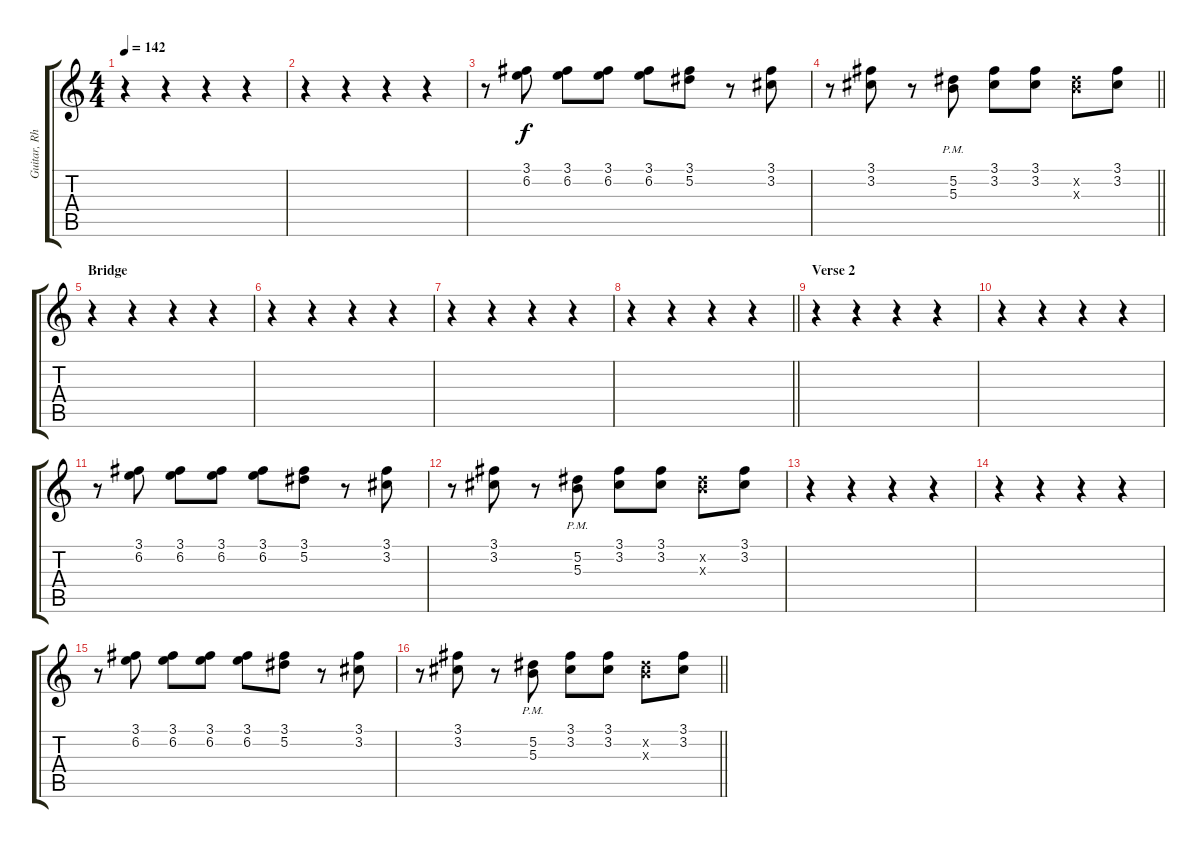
\track ("Guitar, Rhythm" "Guitar, Rh") {instrument distortionguitar}
\staff {score tabs}
\tuning (Eb4 Bb3 Gb3 Db3 Ab2 Eb2) {hide}
\ts (4 4)
\tempo 142
\clef g2
\ks c
r.4{dy f} r.4 r.4 r.4 |
r.4 r.4 r.4 r.4 |
r.8 (3.1 6.2).8 (3.1 6.2).8 (3.1 6.2).8 (3.1 6.2).8 (3.1 5.2).8 r.8 (3.1 3.2).8 |
\barLineRight lightlight
r.8 (3.1 3.2).8 r.8 (5.2{pm} 5.3).8 (3.1 3.2).8 (3.1 3.2).8 (5.2{x} 5.3{x}).8 (3.1 3.2).8 |
\section ("" "Bridge")
r.4 r.4 r.4 r.4 |
r.4 r.4 r.4 r.4 |
r.4 r.4 r.4 r.4 |
\barLineRight lightlight
r.4 r.4 r.4 r.4 |
\section ("" "Verse 2")
r.4 r.4 r.4 r.4 |
r.4 r.4 r.4 r.4 |
r.8 (3.1 6.2).8 (3.1 6.2).8 (3.1 6.2).8 (3.1 6.2).8 (3.1 5.2).8 r.8 (3.1 3.2).8 |
r.8 (3.1 3.2).8 r.8 (5.2{pm} 5.3).8 (3.1 3.2).8 (3.1 3.2).8 (5.2{x} 5.3{x}).8 (3.1 3.2).8 |
r.4 r.4 r.4 r.4 |
r.4 r.4 r.4 r.4 |
r.8 (3.1 6.2).8 (3.1 6.2).8 (3.1 6.2).8 (3.1 6.2).8 (3.1 5.2).8 r.8 (3.1 3.2).8 |
\barLineRight lightlight
r.8 (3.1 3.2).8 r.8 (5.2{pm} 5.3).8 (3.1 3.2).8 (3.1 3.2).8 (5.2{x} 5.3{x}).8 (3.1 3.2).8
